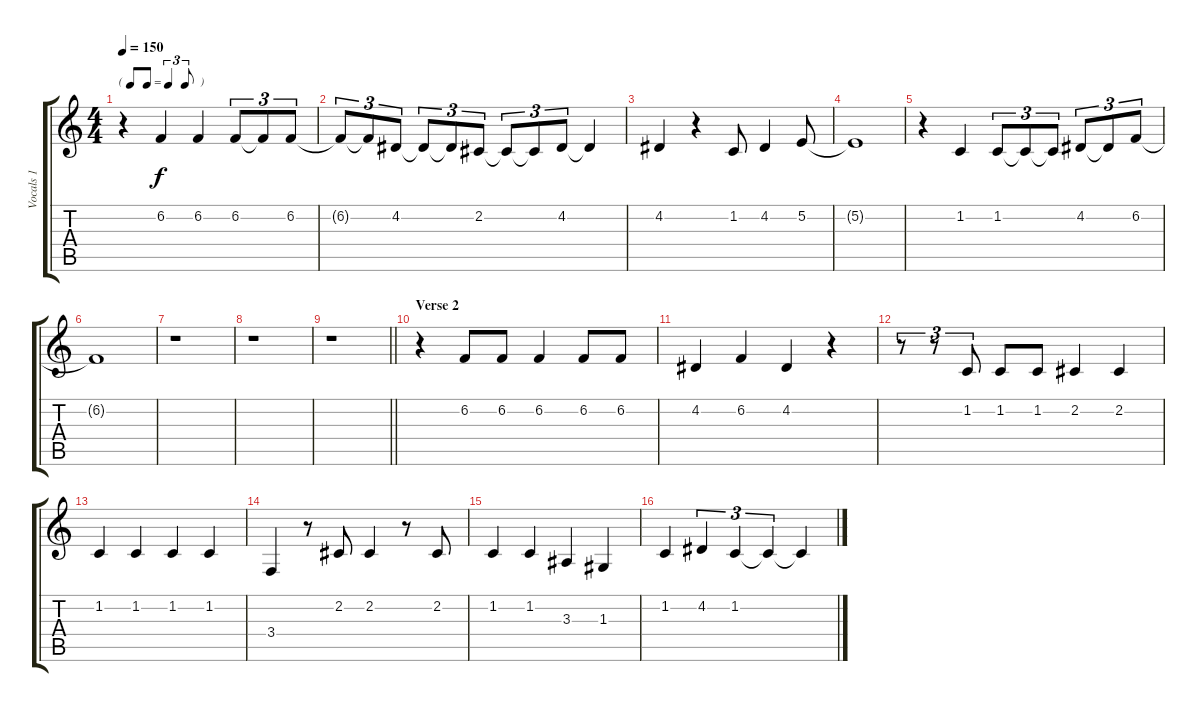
\track ("Vocals 1" "Vocals 1") {instrument lead2sawtooth}
\staff {score tabs}
\tuning (E4 B3 G3 D3 A2 E2) {hide}
\ts (4 4)
\tf triplet8th
\tempo 150
\clef g2
\ks c
r.4{dy f} 6.2.4 6.2.4 6.2.8{tu (3 2)} 6.2{t}.8{tu (3 2)} 6.2.8{tu (3 2)} |
6.2{t}.8{tu (3 2)} 6.2{t}.8{tu (3 2)} 4.2.8{tu (3 2)} 4.2{t}.8{tu (3 2)} 4.2{t}.8{tu (3 2)} 2.2.8{tu (3 2)} 2.2{t}.8{tu (3 2)} 2.2{t}.8{tu (3 2)} 4.2.8{tu (3 2)} 4.2{t}.4 |
4.2.4 r.4 1.2.8 4.2.4 5.2.8 |
5.2{t}.1 |
r.4 1.2.4 1.2.8{tu (3 2)} 1.2{t}.8{tu (3 2)} 1.2{t}.8{tu (3 2)} 4.2.8{tu (3 2)} 4.2{t}.8{tu (3 2)} 6.2.8{tu (3 2)} |
6.2{t}.1 |
r.1 |
r.1 |
\barLineRight lightlight
r.1 |
\section ("" "Verse 2")
r.4 6.2.8 6.2.8 6.2.4 6.2.8 6.2.8 |
4.2.4 6.2.4 4.2.4 r.4 |
r.8{tu (3 2)} r.8{tu (3 2)} 1.2.8{tu (3 2)} 1.2.8 1.2.8 2.2.4 2.2.4 |
1.2.4 1.2.4 1.2.4 1.2.4 |
3.4.4 r.8 2.2.8 2.2.4 r.8 2.2.8 |
1.2.4 1.2.4 3.3.4 1.3.4 |
1.2.4 4.2.4{tu (3 2)} 1.2.4{tu (3 2)} 1.2{t}.4{tu (3 2)} 1.2{t}.4
